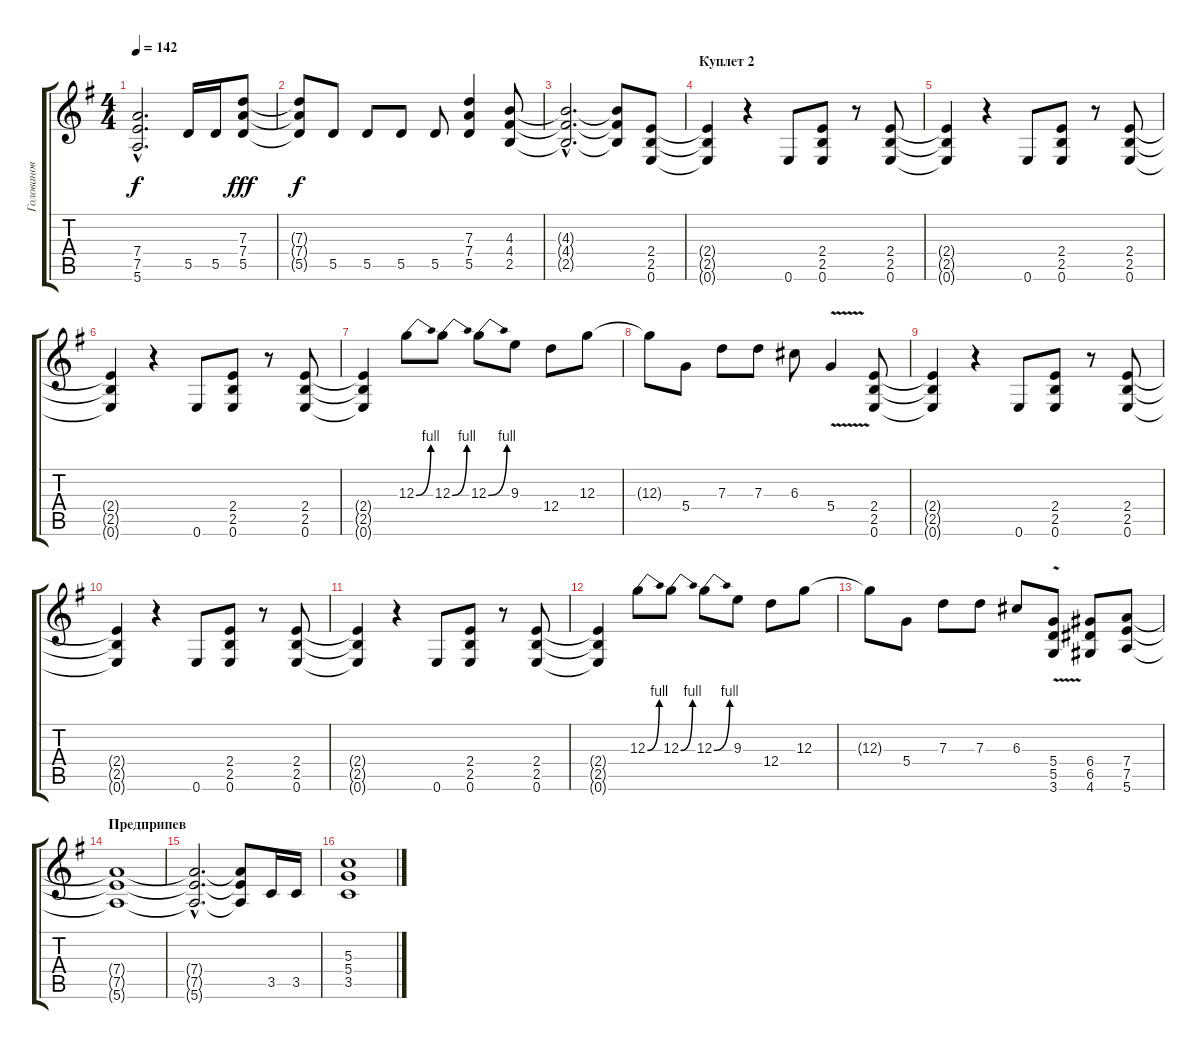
\track ("Голованов" "Голованов") {instrument distortionguitar}
\staff {score tabs}
\tuning (E4 B3 G3 D3 A2 E2) {hide}
\ts (4 4)
\tempo 142
\clef g2
\ks eminor
(7.4{hac t} 7.5{hac t} 5.6{hac t}).2{d dy f} 5.5.16 5.5.16 (7.3 7.4 5.5).8{dy fff} |
(7.3{t} 7.4{t} 5.5{t}).8{dy f} 5.5.8 5.5.8 5.5.8 5.5.8 (7.3 7.4 5.5).4 (4.3 4.4 2.5).8 |
(4.3{hac t} 4.4{hac t} 2.5{hac t}).2{d} (4.3{t} 4.4{t} 2.5{t}).8 (2.4 2.5 0.6).8 |
\section ("" "Куплет 2")
(2.4{t} 2.5{t} 0.6{t}).4 r.4 0.6.8 (2.4 2.5 0.6).8 r.8 (2.4 2.5 0.6).8 |
(2.4{t} 2.5{t} 0.6{t}).4 r.4 0.6.8 (2.4 2.5 0.6).8 r.8 (2.4 2.5 0.6).8 |
(2.4{t} 2.5{t} 0.6{t}).4 r.4 0.6.8 (2.4 2.5 0.6).8 r.8 (2.4 2.5 0.6).8 |
(2.4{t} 2.5{t} 0.6{t}).4 12.3{be (bend 0 0 60 4)}.8 12.3{be (bend 0 0 60 4)}.8 12.3{be (bend 0 0 60 4)}.8 9.3.8 12.4.8 12.3.8 |
12.3{t}.8 5.4.8 7.3.8 7.3.8 6.3.8 5.4{v}.4 (2.4 2.5 0.6).8 |
(2.4{t} 2.5{t} 0.6{t}).4 r.4 0.6.8 (2.4 2.5 0.6).8 r.8 (2.4 2.5 0.6).8 |
(2.4{t} 2.5{t} 0.6{t}).4 r.4 0.6.8 (2.4 2.5 0.6).8 r.8 (2.4 2.5 0.6).8 |
(2.4{t} 2.5{t} 0.6{t}).4 r.4 0.6.8 (2.4 2.5 0.6).8 r.8 (2.4 2.5 0.6).8 |
(2.4{t} 2.5{t} 0.6{t}).4 12.3{be (bend 0 0 60 4)}.8 12.3{be (bend 0 0 60 4)}.8 12.3{be (bend 0 0 60 4)}.8 9.3.8 12.4.8 12.3.8 |
12.3{t}.8 5.4.8 7.3.8 7.3.8 6.3.8 (5.4{v} 5.5 3.6).8 (6.4 6.5 4.6).8 (7.4 7.5 5.6).8 |
\section ("" "Предприпев")
(7.4{t} 7.5{t} 5.6{t}).1 |
(7.4{hac t} 7.5{hac t} 5.6{hac t}).2{d} (7.4{t} 7.5{t} 5.6{t}).8 3.5.16 3.5.16 |
(5.3 5.4 3.5).1
